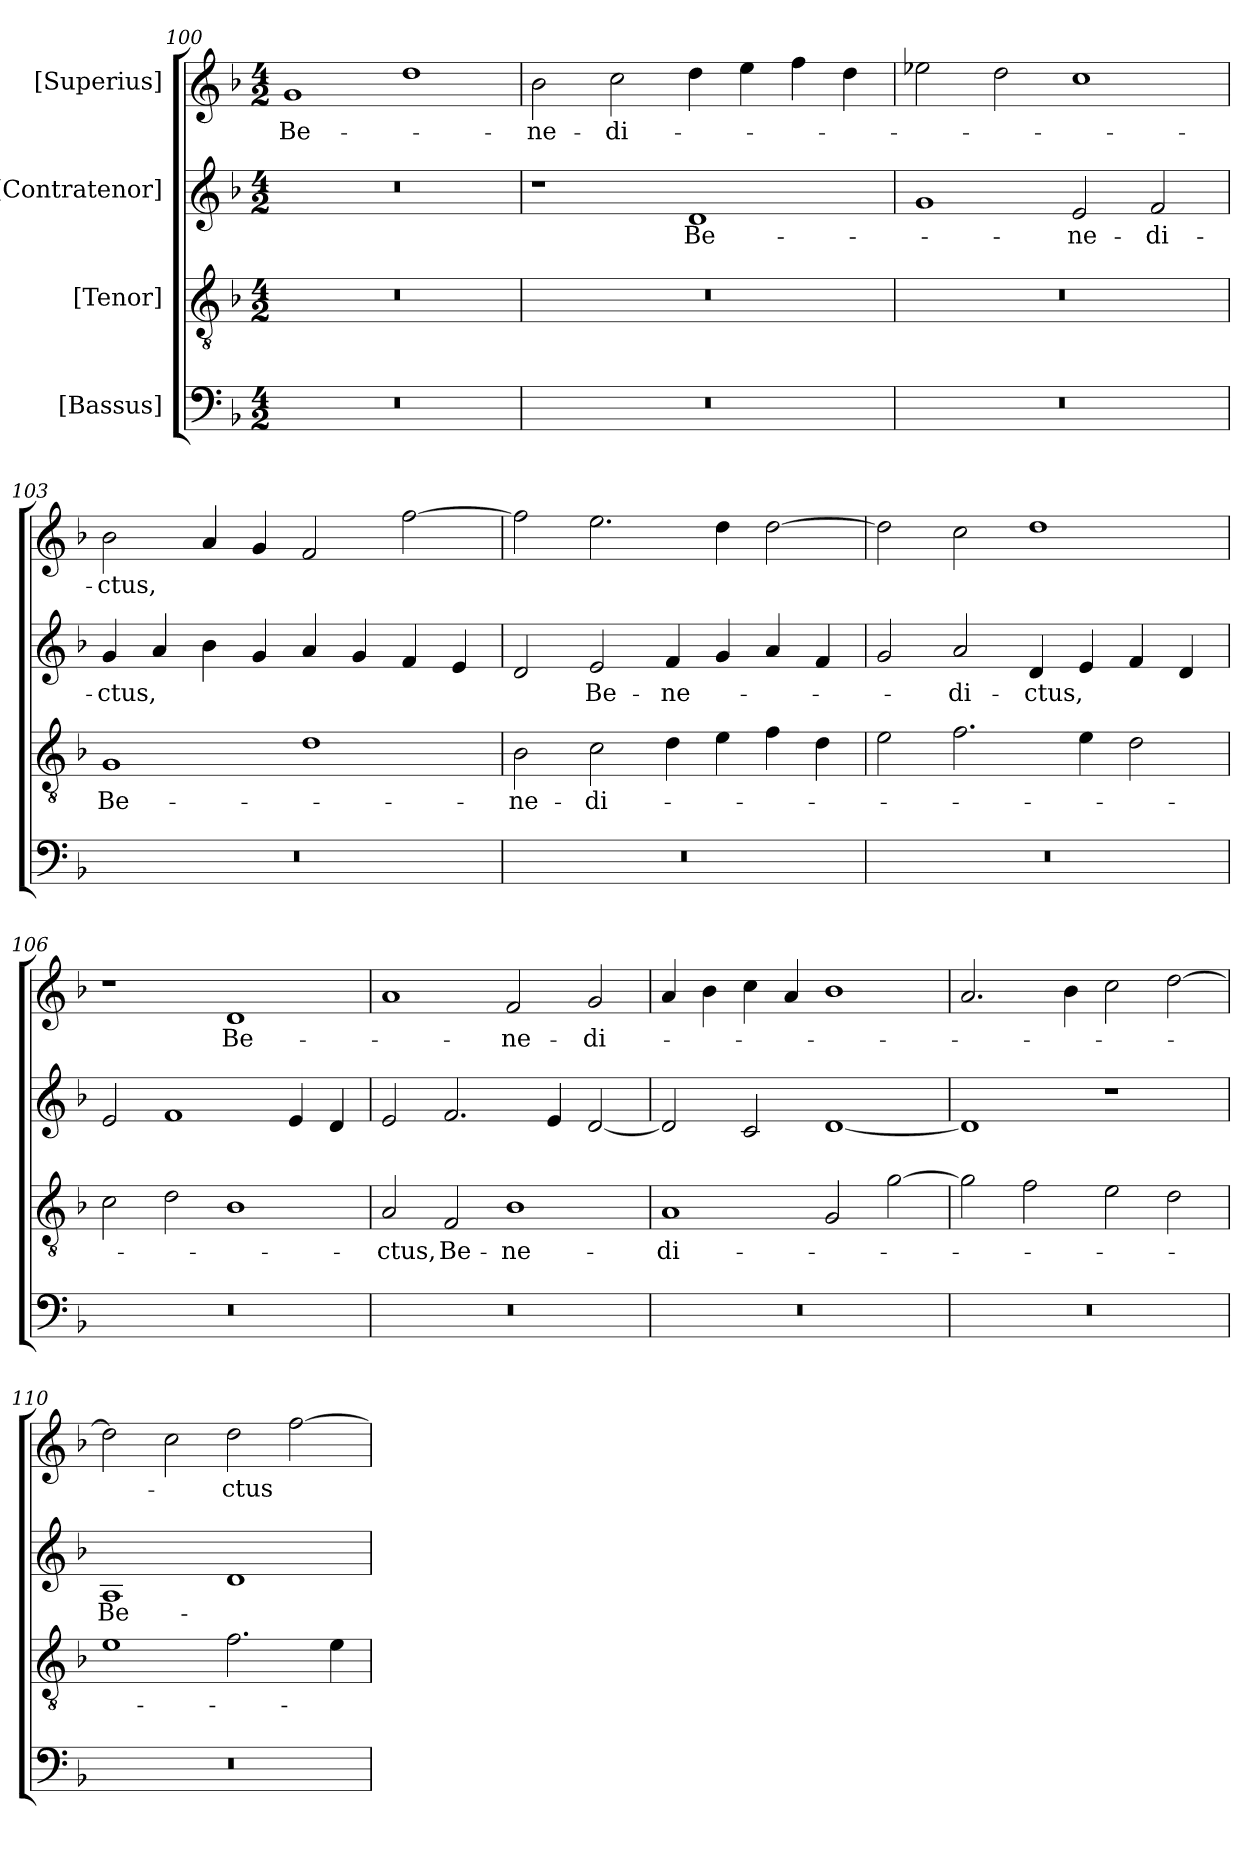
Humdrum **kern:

**kern	**kern	**text	**kern	**text	**kern	**text
*part4	*part3	*part3	*part2	*part2	*part1	*part1
*staff4	*staff3	*staff3	*staff2	*staff2	*staff1	*staff1
*I"[Bassus]	*I"[Tenor]	*	*I"[Contratenor]	*	*I"[Superius]	*
*clefF4	*clefGv2	*	*clefG2	*	*clefG2	*
*k[b-]	*k[b-]	*	*k[b-]	*	*k[b-]	*
*M4/2	*M4/2	*	*M4/2	*	*M4/2	*
=100	=100	=100	=100	=100	=100	=100
0r	0r	.	0r	.	1g/	Be-
.	.	.	.	.	1dd\	.
=101	=101	=101	=101	=101	=101	=101
0r	0r	.	1r	.	2b-\	-ne-
.	.	.	.	.	2cc\	-di-
.	.	.	1d/	Be-	4dd\	.
.	.	.	.	.	4ee\	.
.	.	.	.	.	4ff\	.
.	.	.	.	.	4dd\	.
=102	=102	=102	=102	=102	=102	=102
0r	0r	.	1g/	.	2ee-X\	.
.	.	.	.	.	2dd\	.
.	.	.	2e/	-ne-	1cc\	.
.	.	.	2f/	-di-	.	.
=103	=103	=103	=103	=103	=103	=103
0r	1G/	Be-	4g/	-ctus,	2b-\	-ctus,
.	.	.	4a/	.	.	.
.	.	.	4b-\	.	4a/	.
.	.	.	4g/	.	4g/	.
.	1d\	.	4a/	.	2f/	.
.	.	.	4g/	.	.	.
.	.	.	4f/	.	[2ff\	.
.	.	.	4e/	.	.	.
=104	=104	=104	=104	=104	=104	=104
0r	2B-\	-ne-	2d/	.	2ff\]	.
.	2c\	-di-	2e/	Be-	2.ee\	.
.	4d\	.	4f/	-ne-	.	.
.	4e\	.	4g/	.	4dd\	.
.	4f\	.	4a/	.	[2dd\	.
.	4d\	.	4f/	.	.	.
=105	=105	=105	=105	=105	=105	=105
0r	2e\	.	2g/	.	2dd\]	.
.	2.f\	.	2a/	-di-	2cc\	.
.	.	.	4d/	-ctus,	1dd\	.
.	4e\	.	4e/	.	.	.
.	2d\	.	4f/	.	.	.
.	.	.	4d/	.	.	.
=106	=106	=106	=106	=106	=106	=106
0r	2c\	.	2e/	.	1r	.
.	2d\	.	1f/	.	.	.
.	1B-\	.	.	.	1d/	Be-
.	.	.	4e/	.	.	.
.	.	.	4d/	.	.	.
=107	=107	=107	=107	=107	=107	=107
0r	2A/	-ctus,	2e/	.	1a/	.
.	2F/	Be-	2.f/	.	.	.
.	1B-\	-ne-	.	.	2f/	-ne-
.	.	.	4e/	.	.	.
.	.	.	[2d/	.	2g/	-di-
=108	=108	=108	=108	=108	=108	=108
0r	1A/	-di-	2d/]	.	4a/	.
.	.	.	.	.	4b-\	.
.	.	.	2c/	.	4cc\	.
.	.	.	.	.	4a/	.
.	2G/	.	[1d/	.	1b-\	.
.	[2g\	.	.	.	.	.
=109	=109	=109	=109	=109	=109	=109
0r	2g\]	.	1d/]	.	2.a/	.
.	2f\	.	.	.	.	.
.	.	.	.	.	4b-\	.
.	2e\	.	1r	.	2cc\	.
.	2d\	.	.	.	[2dd\	.
=110	=110	=110	=110	=110	=110	=110
0r	1e\	.	1A/	Be-	2dd\]	.
.	.	.	.	.	2cc\	.
.	2.f\	.	1d/	.	2dd\	-ctus
.	.	.	.	.	[2ff\	.
.	4e\	.	.	.	.	.
=	=	=	=	=	=	=
*-	*-	*-	*-	*-	*-	*-
